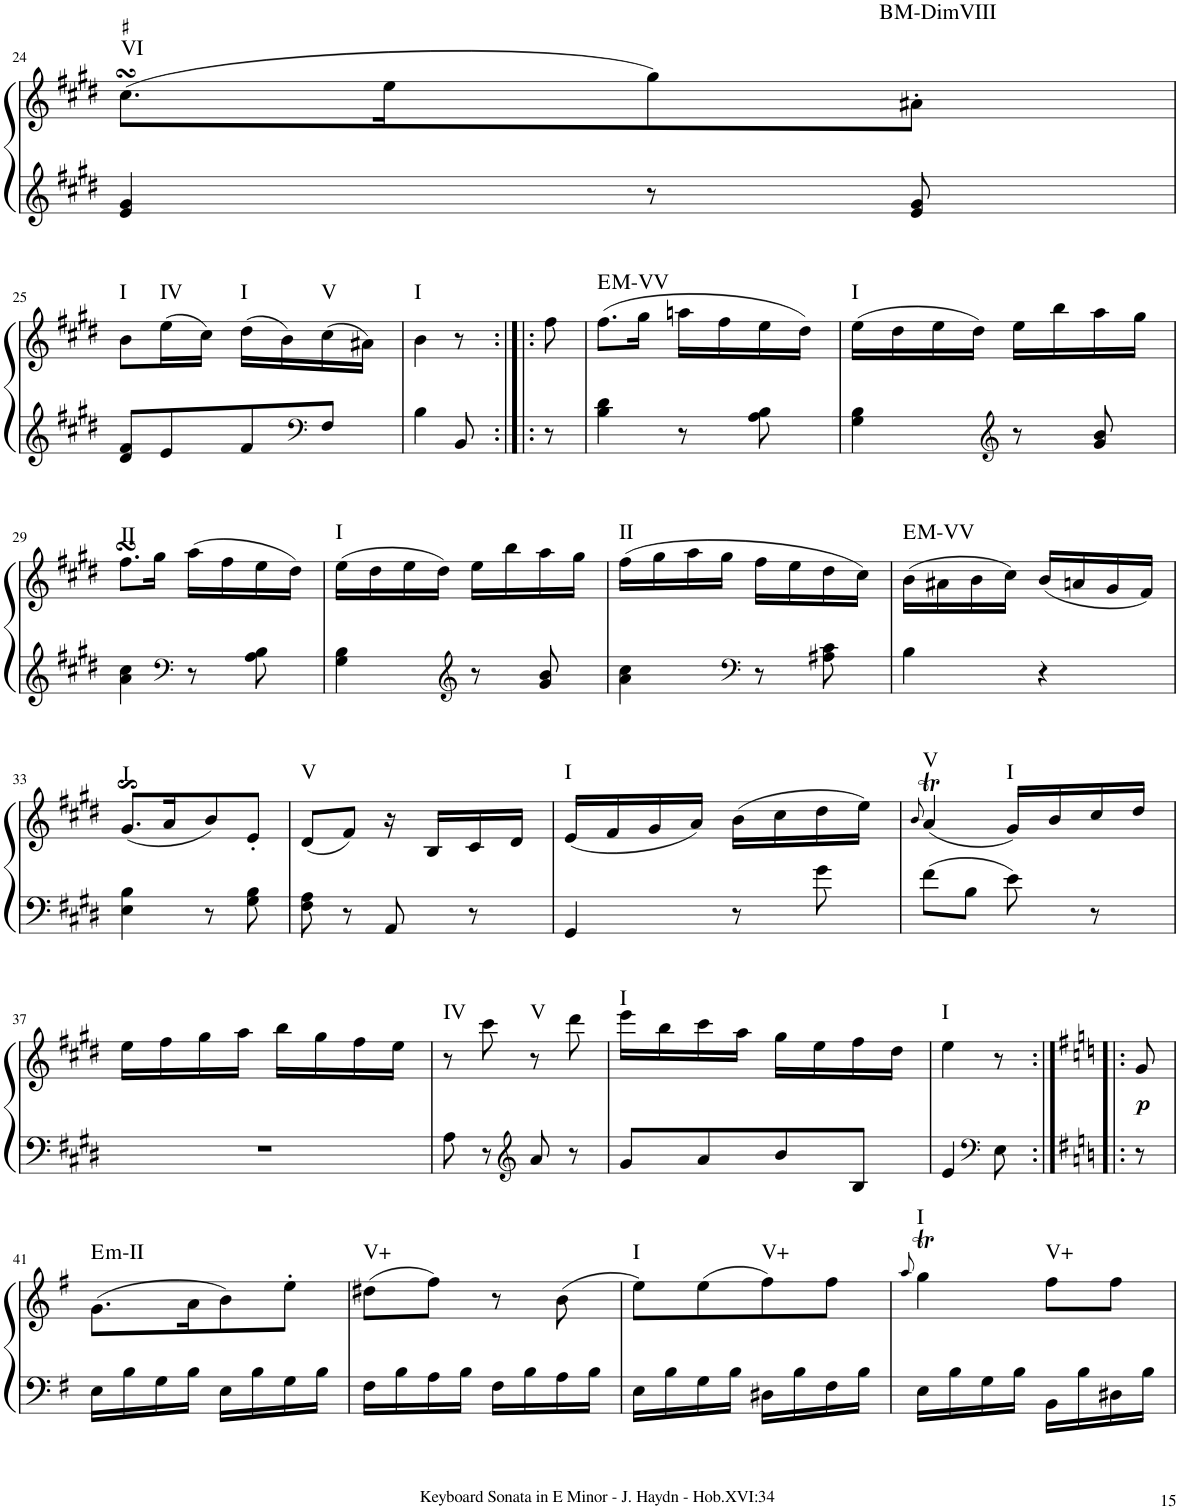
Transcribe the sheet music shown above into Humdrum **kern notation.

**kern	**kern	**dynam	**harte
*part1	*part1	*part1	*part1
*staff2	*staff1	*staff1/2	*
*I"Piano	*	*	*
*I'Pno.	*	*	*
!!LO:PB:g=z
*clefG2	*clefG2	*	*
*k[f#c#g#d#]	*k[f#c#g#d#]	*	*
*M2/4	*M2/4	*	*
=24	=24	=24	=24
!	!LO:TX:a:t=♯	!	!LO:H:kt=VI
4e/ 4g#/	(8.cc#sSSS\L	.	N
.	16ee\K	.	.
8r	8gg#\)	.	.
!	!	!	!LO:H:kt=M
8e/ 8g#/	8a#X'\J	.	B:maj
!!LO:LB:g=z
=25	=25	=25	=25
!	!	!	!LO:H:kt=I
8d#/ 8f#/L	8b\L	.	N
!	!	!	!LO:H:kt=IV
8e/	(16ee\L	.	N
.	16cc#\JJ)	.	.
!	!	!	!LO:H:kt=I
8f#/	(16dd#\LL	.	N
.	16b\)	.	.
*clefF4	*	*	*
!	!	!	!LO:H:kt=V
8F#/J	(16cc#\	.	N
.	16a#X\JJ)	.	.
=26	=26	=26	=26
!	!	!	!LO:H:kt=I
4B\	4b\	.	N
8BB/	8r	.	.
=26X3:|!|:	=26X3:|!|:	=26X3:|!|:	=26X3:|!|:
8r	8ff#\	.	.
=27	=27	=27	=27
!	!	!	!LO:H:kt=M
4B\ 4d#\	(8.ff#\L	.	E:maj
.	16gg#\Jk	.	.
8r	16aan\LL	.	.
.	16ff#\	.	.
8A\ 8B\	16ee\	.	.
.	16dd#\JJ)	.	.
=28	=28	=28	=28
!	!	!	!LO:H:kt=I
4G#\ 4B\	(16ee\LL	.	N
.	16dd#\	.	.
.	16ee\	.	.
.	16dd#\JJ)	.	.
*clefG2	*	*	*
8r	16ee\LL	.	.
.	16bb\	.	.
8g#/ 8b/	16aa\	.	.
.	16gg#\JJ	.	.
!!LO:LB:g=z
=29	=29	=29	=29
!	!	!	!LO:H:kt=II
4a\ 4cc#\	8.ff#sSSS\L	.	N
.	16gg#\Jk	.	.
*clefF4	*	*	*
8r	(16aa\LL	.	.
.	16ff#\	.	.
8A\ 8B\	16ee\	.	.
.	16dd#\JJ)	.	.
=30	=30	=30	=30
!	!	!	!LO:H:kt=I
4G#\ 4B\	(16ee\LL	.	N
.	16dd#\	.	.
.	16ee\	.	.
.	16dd#\JJ)	.	.
*clefG2	*	*	*
8r	16ee\LL	.	.
.	16bb\	.	.
8g#/ 8b/	16aa\	.	.
.	16gg#\JJ	.	.
=31	=31	=31	=31
!	!	!	!LO:H:kt=II
4a\ 4cc#\	(16ff#\LL	.	N
.	16gg#\	.	.
.	16aa\	.	.
.	16gg#\JJ	.	.
*clefF4	*	*	*
8r	16ff#\LL	.	.
.	16ee\	.	.
8A#X\ 8c#\	16dd#\	.	.
.	16cc#\JJ)	.	.
=32	=32	=32	=32
!	!	!	!LO:H:kt=M
4B\	(16b\LL	.	E:maj
.	16a#X\	.	.
.	16b\	.	.
.	16cc#\JJ)	.	.
4r	(16b/LL	.	.
.	16an/	.	.
.	16g#/	.	.
.	16f#/JJ)	.	.
!!LO:LB:g=z
=33	=33	=33	=33
!	!	!	!LO:H:kt=I
4E\ 4B\	(8.g#s$sS/L	.	N
.	16a/K	.	.
8r	8b/)	.	.
8G#\ 8B\	8e'/J	.	.
=34	=34	=34	=34
!	!	!	!LO:H:kt=V
8F#\ 8A\	(8d#/L	.	N
8r	8f#/J)	.	.
8AA/	16r	.	.
.	16B/LL	.	.
8r	16c#/	.	.
.	16d#/JJ	.	.
=35	=35	=35	=35
!	!	!	!LO:H:kt=I
4GG#/	(16e/LL	.	N
.	16f#/	.	.
.	16g#/	.	.
.	16a/JJ)	.	.
8r	(16b\LL	.	.
.	16cc#\	.	.
8g#\	16dd#\	.	.
.	16ee\JJ)	.	.
=36	=36	=36	=36
.	8qb/	.	.
!	!	!	!LO:H:kt=V
8f#\L	(4aT/	.	N
8B\J	.	.	.
!	!	!	!LO:H:kt=I
8e\	16g#/LL)	.	N
.	16b/	.	.
8r	16cc#/	.	.
.	16dd#/JJ	.	.
!!LO:LB:g=z
=37	=37	=37	=37
2r	16ee\LL	.	.
.	16ff#\	.	.
.	16gg#\	.	.
.	16aa\JJ	.	.
.	16bb\LL	.	.
.	16gg#\	.	.
.	16ff#\	.	.
.	16ee\JJ	.	.
=38	=38	=38	=38
!	!	!	!LO:H:kt=IV
8A\	8r	.	N
8r	8ccc#\	.	.
*clefG2	*	*	*
!	!	!	!LO:H:kt=V
8a/	8r	.	N
8r	8ddd#\	.	.
=39	=39	=39	=39
!	!	!	!LO:H:kt=I
8g#/L	16eee\LL	.	N
.	16bb\	.	.
8a/	16ccc#\	.	.
.	16aa\JJ	.	.
8b/	16gg#\LL	.	.
.	16ee\	.	.
8B/J	16ff#\	.	.
.	16dd#\JJ	.	.
=40	=40	=40	=40
!	!	!	!LO:H:kt=I
4e/	4ee\	.	N
*clefF4	*	*	*
8E\	8r	.	.
=40X4:|!|:	=40X4:|!|:	=40X4:|!|:	=40X4:|!|:
*k[f#]	*k[f#]	*	*
!	!	!LO:DY:b	!
8r	8g/	p	.
!!LO:LB:g=z
=41	=41	=41	=41
!	!	!	!LO:H:kt=m
16E\LL	(8.g\L	.	E:min
16B\	.	.	.
16G\	.	.	.
16B\JJ	16a\K	.	.
16E\LL	8b\)	.	.
16B\	.	.	.
16G\	8ee'\J	.	.
16B\JJ	.	.	.
=42	=42	=42	=42
!	!	!	!LO:H:kt=V+
16F#\LL	(8dd#X\L	.	N
16B\	.	.	.
16A\	8ff#\J)	.	.
16B\JJ	.	.	.
16F#\LL	8r	.	.
16B\	.	.	.
16A\	(8b\	.	.
16B\JJ	.	.	.
=43	=43	=43	=43
!	!	!	!LO:H:kt=I
16E\LL	8ee\L)	.	N
16B\	.	.	.
16G\	(8ee\	.	.
16B\JJ	.	.	.
!	!	!	!LO:H:kt=V+
16D#X\LL	8ff#\)	.	N
16B\	.	.	.
16F#\	8ff#\J	.	.
16B\JJ	.	.	.
=44	=44	=44	=44
.	8qaa/	.	.
!	!	!	!LO:H:kt=I
16E\LL	4ggT\	.	N
16B\	.	.	.
16G\	.	.	.
16B\JJ	.	.	.
!	!	!	!LO:H:kt=V+
16BB\LL	8ff#\L	.	N
16B\	.	.	.
16D#X\	8ff#\J	.	.
16B\JJ	.	.	.
=	=	=	=
*-	*-	*-	*-
